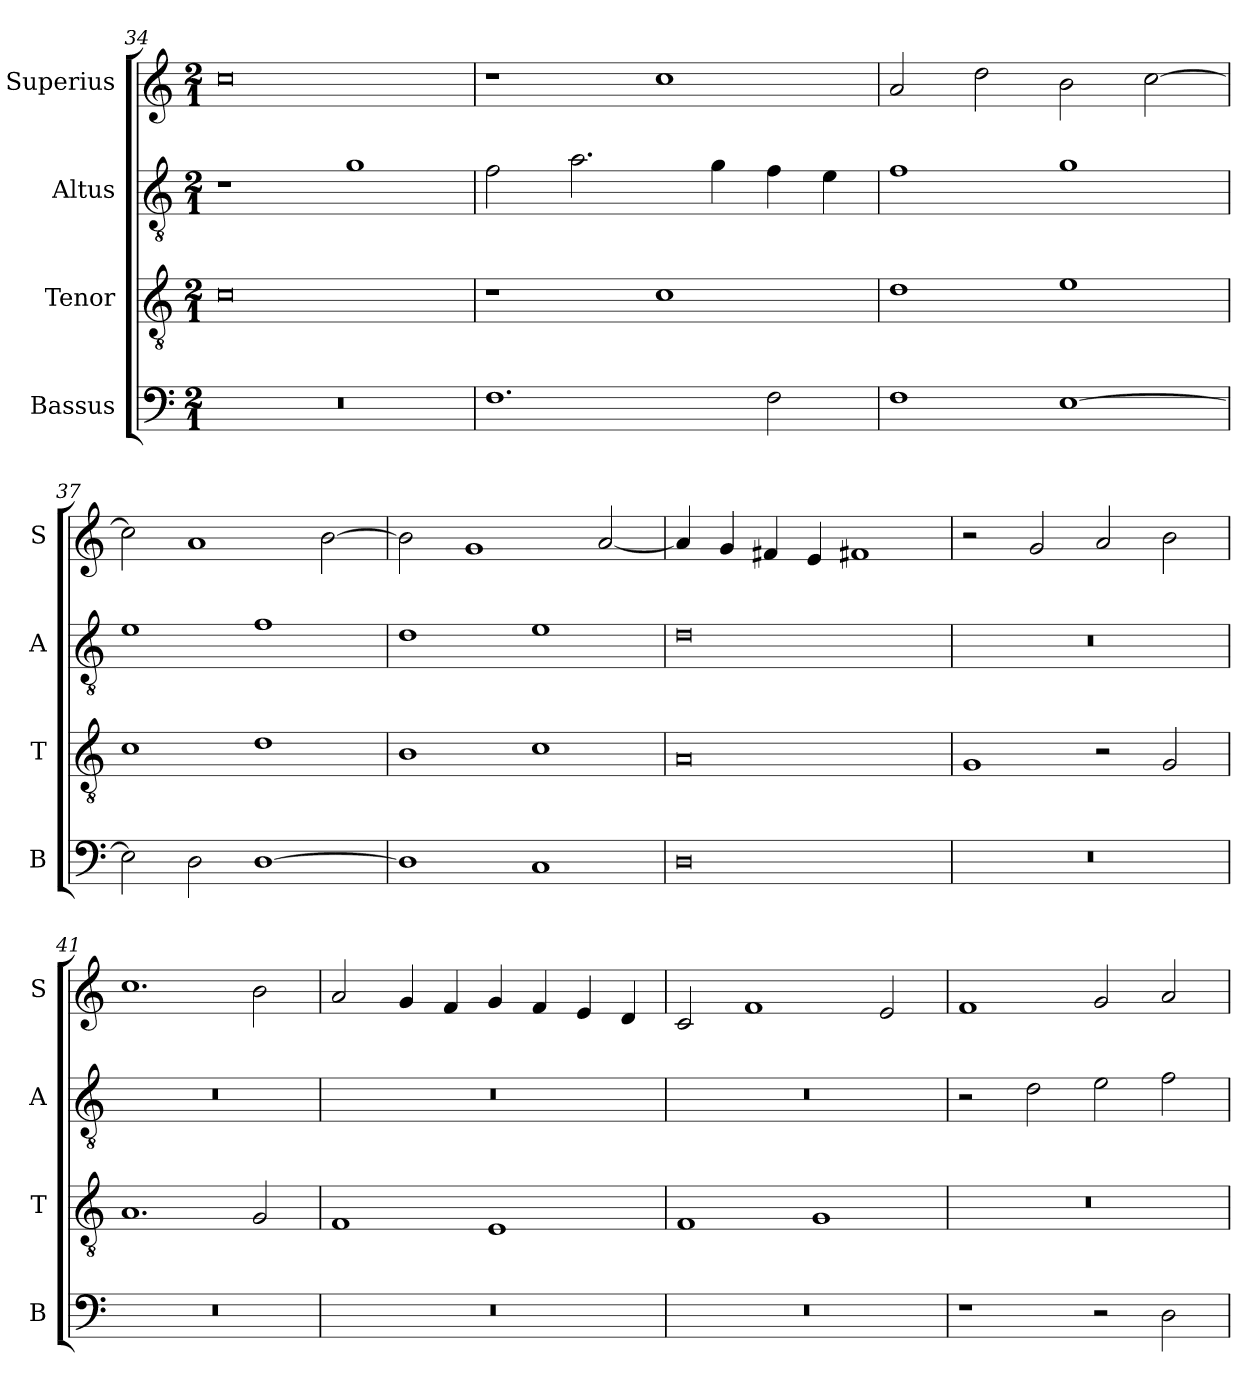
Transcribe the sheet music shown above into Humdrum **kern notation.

**kern	**kern	**kern	**kern
*part4	*part3	*part2	*part1
*staff4	*staff3	*staff2	*staff1
*I"Bassus	*I"Tenor	*I"Altus	*I"Superius
*I'B	*I'T	*I'A	*I'S
*clefF4	*clefGv2	*clefGv2	*clefG2
*k[]	*k[]	*k[]	*k[]
*M2/1	*M2/1	*M2/1	*M2/1
=34	=34	=34	=34
0r	0c	1r	0cc
.	.	1g	.
=35	=35	=35	=35
1.F	1r	2f	1r
.	.	2.a	.
.	1c	.	1cc
.	.	4g	.
2F	.	4f	.
.	.	4e	.
=36	=36	=36	=36
1F	1d	1f	2a
.	.	.	2dd
[1E	1e	1g	2b
.	.	.	[2cc
=37	=37	=37	=37
2E]	1c	1e	2cc]
2D	.	.	1a
[1D	1d	1f	.
.	.	.	[2b
=38	=38	=38	=38
1D]	1B	1d	2b]
.	.	.	1g
1C	1c	1e	.
.	.	.	[2a
=39	=39	=39	=39
0D	0A	0d	4a]
.	.	.	4g
.	.	.	4f#X
.	.	.	4e
.	.	.	1f#X
=40	=40	=40	=40
0r	1G	0r	2r
.	.	.	2g
.	2r	.	2a
.	2G	.	2b
=41	=41	=41	=41
0r	1.A	0r	1.cc
.	2G	.	2b
=42	=42	=42	=42
0r	1F	0r	2a
.	.	.	4g
.	.	.	4f
.	1E	.	4g
.	.	.	4f
.	.	.	4e
.	.	.	4d
=43	=43	=43	=43
0r	1F	0r	2c
.	.	.	1f
.	1G	.	.
.	.	.	2e
=44	=44	=44	=44
1r	0r	2r	1f
.	.	2d	.
2r	.	2e	2g
2D	.	2f	2a
=	=	=	=
*-	*-	*-	*-
